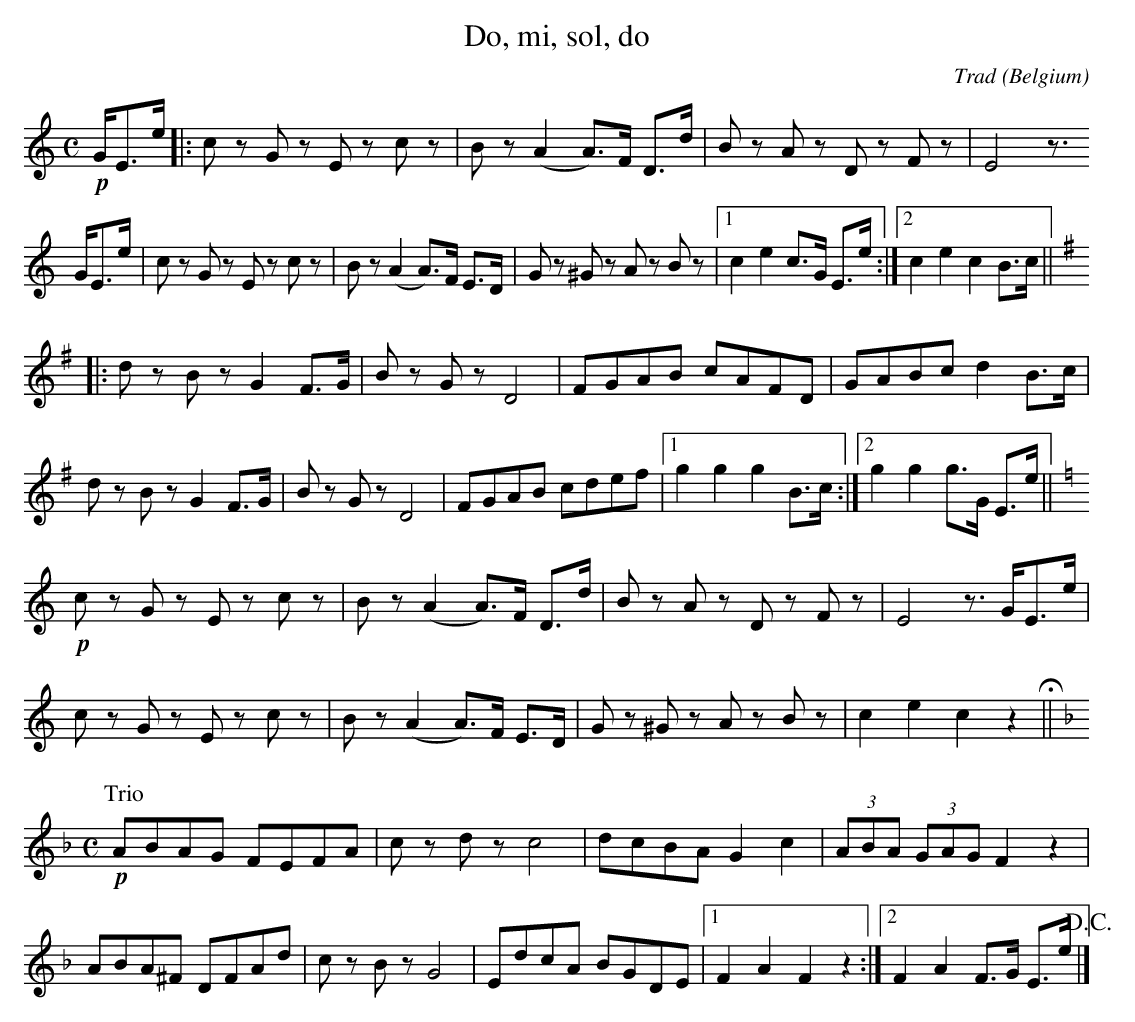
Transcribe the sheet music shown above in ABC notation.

X:1
T:Do, mi, sol, do
C:Trad
O:Belgium
K:C
M:C
L:1/8
K:C
!p!G/E>e|:cz Gz Ez cz|Bz (A2A)>F D>d|Bz Az Dz Fz|E4 z>
GE>e|cz Gz Ez cz|Bz (A2A)>F E>D|Gz ^Gz Az Bz|[1c2 e2 c>G E>e:|[2c2 e2 c2 B>c||
K:G
|:dz Bz G2 F>G|Bz Gz D4|FGAB cAFD|GABc d2 B>c|
dz Bz G2 F>G|Bz Gz D4|FGAB cdef|[1g2g2 g2B>c:|[2g2g2 g>G E>e||
K:C
!p!cz Gz Ez cz|Bz (A2A)>F D>d|Bz Az Dz Fz |E4 z>GE>e|
cz Gz Ez cz|Bz (A2A)>F E>D|Gz ^Gz Az Bz|c2e2 c2z2!fermata!||
K:F
M:C
P:Trio
!p!ABAG FEFA|cz dz c4|dcBA G2c2|(3ABA (3GAG F2 z2|
ABA^F DFAd|cz Bz G4|EdcA BGDE|[1F2A2 F2z2:|[2F2A2 F>G E>e!D.C.!|]
